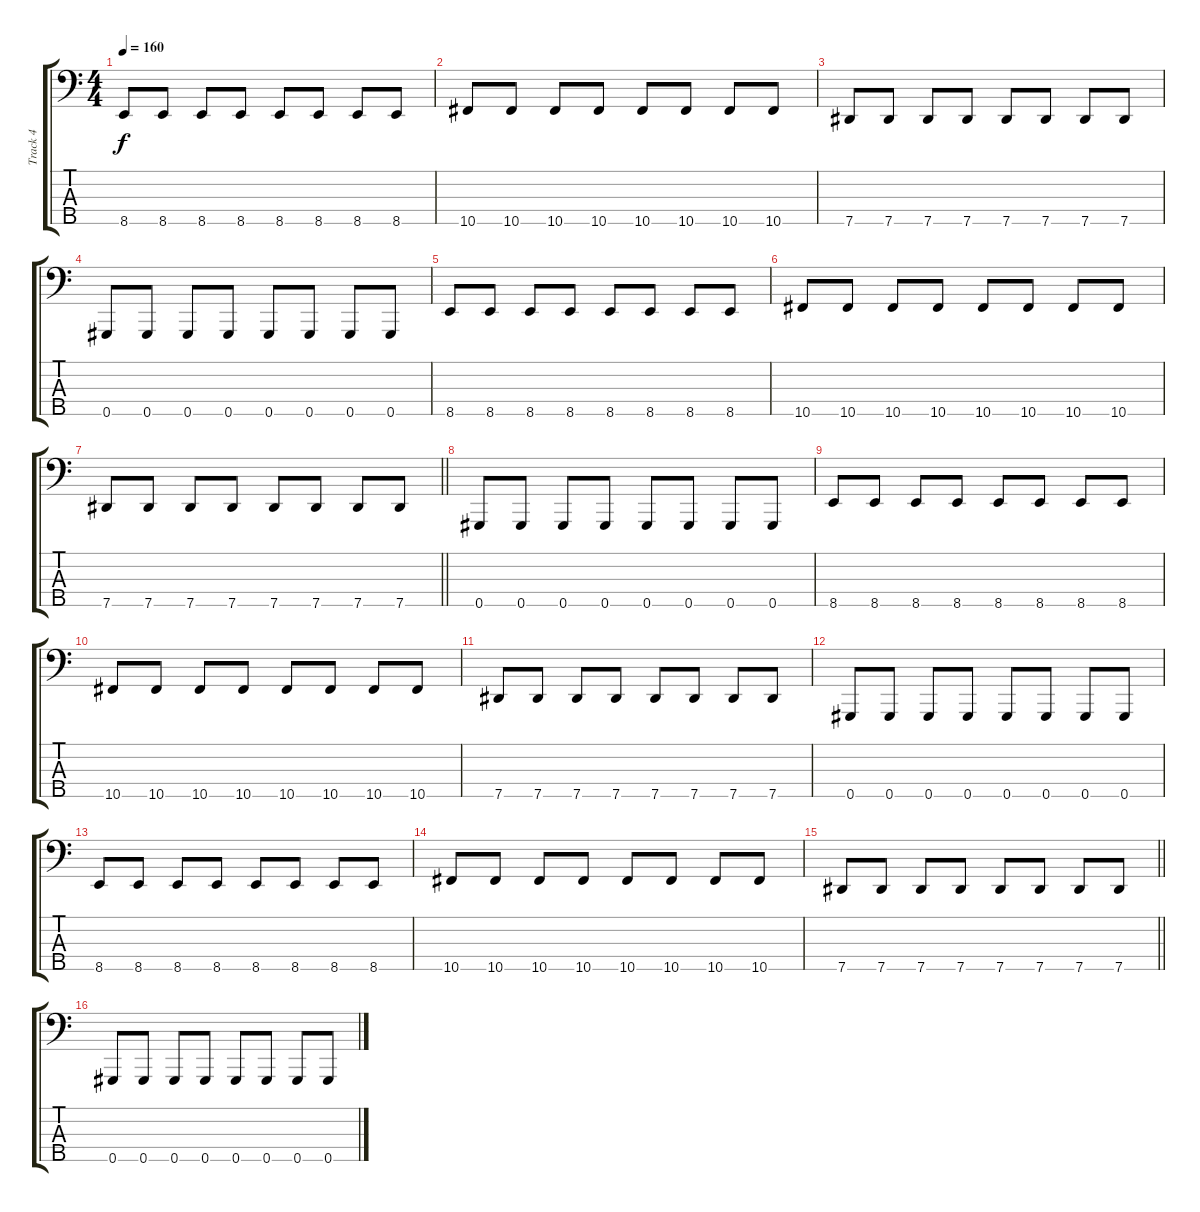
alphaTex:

\track ("Track 4" "Track 4") {instrument electricbassfinger}
\staff {score tabs}
\tuning (Gb2 Db2 Ab1 Eb1 Ab0) {hide}
\ts (4 4)
\tempo 160
\clef f4
\ks c
8.5.8{dy f} 8.5.8 8.5.8 8.5.8 8.5.8 8.5.8 8.5.8 8.5.8 |
10.5.8 10.5.8 10.5.8 10.5.8 10.5.8 10.5.8 10.5.8 10.5.8 |
7.5.8 7.5.8 7.5.8 7.5.8 7.5.8 7.5.8 7.5.8 7.5.8 |
0.5.8 0.5.8 0.5.8 0.5.8 0.5.8 0.5.8 0.5.8 0.5.8 |
8.5.8 8.5.8 8.5.8 8.5.8 8.5.8 8.5.8 8.5.8 8.5.8 |
10.5.8 10.5.8 10.5.8 10.5.8 10.5.8 10.5.8 10.5.8 10.5.8 |
\barLineRight lightlight
7.5.8 7.5.8 7.5.8 7.5.8 7.5.8 7.5.8 7.5.8 7.5.8 |
0.5.8 0.5.8 0.5.8 0.5.8 0.5.8 0.5.8 0.5.8 0.5.8 |
8.5.8 8.5.8 8.5.8 8.5.8 8.5.8 8.5.8 8.5.8 8.5.8 |
10.5.8 10.5.8 10.5.8 10.5.8 10.5.8 10.5.8 10.5.8 10.5.8 |
7.5.8 7.5.8 7.5.8 7.5.8 7.5.8 7.5.8 7.5.8 7.5.8 |
0.5.8 0.5.8 0.5.8 0.5.8 0.5.8 0.5.8 0.5.8 0.5.8 |
8.5.8 8.5.8 8.5.8 8.5.8 8.5.8 8.5.8 8.5.8 8.5.8 |
10.5.8 10.5.8 10.5.8 10.5.8 10.5.8 10.5.8 10.5.8 10.5.8 |
\barLineRight lightlight
7.5.8 7.5.8 7.5.8 7.5.8 7.5.8 7.5.8 7.5.8 7.5.8 |
0.5.8 0.5.8 0.5.8 0.5.8 0.5.8 0.5.8 0.5.8 0.5.8
